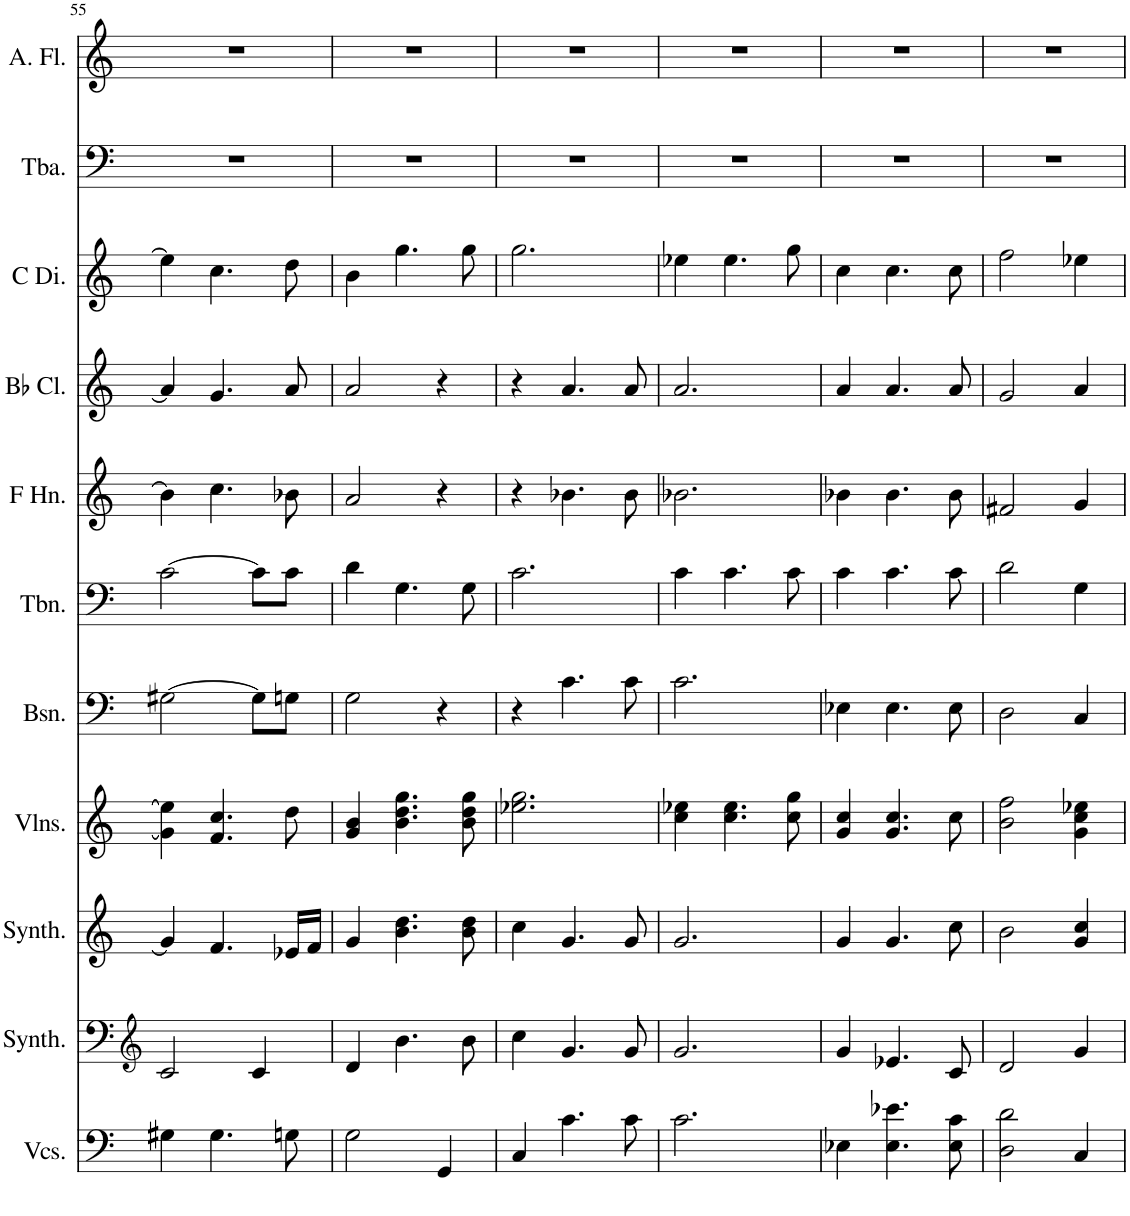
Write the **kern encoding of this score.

**kern	**kern	**kern	**kern	**kern	**kern	**kern	**kern	**kern	**kern	**kern
*part11	*part10	*part9	*part8	*part7	*part6	*part5	*part4	*part3	*part2	*part1
*staff11	*staff10	*staff9	*staff8	*staff7	*staff6	*staff5	*staff4	*staff3	*staff2	*staff1
*I"Violoncellos, D'Bass/Strings, etc	*I"String Synthesizer, Synth strings, etc	*I"String Synthesizer, Synth strings 2	*I"Violins, 1st violins	*I"Bassoon, Bass 2	*I"Trombone, Bass 1	*I"Horn in F, Tenor	*I"Bb Clarinet, Alto	*I"C Dizi, Treble	*I"Tuba, Bass Solo	*I"Alto Flute, Contralto Solo
*I'Vcs.	*I'Synth.	*I'Synth.	*I'Vlns.	*I'Bsn.	*I'Tbn.	*	*I'Bb Cl.	*I'C Di.	*I'Tba.	*I'A. Fl.
!!LO:PB:g=z
*clefF4	*clefG2	*clefG2	*clefG2	*clefF4	*clefF4	*clefG2	*clefG2	*clefG2	*clefF4	*clefG2
*	*	*	*	*	*	*Trd4c7	*Trd1c2	*Trd-7c-12	*	*Trd3c5
*k[]	*k[]	*k[]	*k[]	*k[]	*k[]	*k[]	*k[]	*k[]	*k[]	*k[]
*M3/4	*M3/4	*M3/4	*M3/4	*M3/4	*M3/4	*M3/4	*M3/4	*M3/4	*M3/4	*M3/4
=55	=55	=55	=55	=55	=55	=55	=55	=55	=55	=55
4G#X\	2c/	4g/]	4g\] 4ee-\]	[2G#X\	[2c\	4b-\]	4a/]	4ee-\]	2.r	2.r
4.G#\	.	4.f/	4.f/ 4.cc/	.	.	4.cc\	4.g/	4.cc\	.	.
.	4c/	.	.	8G#\L]	8c\L]	.	.	.	.	.
8Gn\	.	16e-X/LL	8dd\	8Gn\J	8c\J	8b-X\	8a/	8dd\	.	.
.	.	16f/JJ	.	.	.	.	.	.	.	.
=56	=56	=56	=56	=56	=56	=56	=56	=56	=56	=56
2G\	4d/	4g/	4g/ 4b/	2G\	4d\	2a/	2a/	4b\	2.r	2.r
.	4.b\	4.b\ 4.dd\	4.b\ 4.dd\ 4.gg\	.	4.G\	.	.	4.gg\	.	.
4GG/	.	.	.	4r	.	4r	4r	.	.	.
.	8b\	8b\ 8dd\	8b\ 8dd\ 8gg\	.	8G\	.	.	8gg\	.	.
=57	=57	=57	=57	=57	=57	=57	=57	=57	=57	=57
4C/	4cc\	4cc\	2.ee-X\ 2.gg\	4r	2.c\	4r	4r	2.gg\	2.r	2.r
4.c\	4.g/	4.g/	.	4.c\	.	4.b-X\	4.a/	.	.	.
8c\	8g/	8g/	.	8c\	.	8b-\	8a/	.	.	.
=58	=58	=58	=58	=58	=58	=58	=58	=58	=58	=58
2.c\	2.g/	2.g/	4cc\ 4ee-X\	2.c\	4c\	2.b-X\	2.a/	4ee-X\	2.r	2.r
.	.	.	4.cc\ 4.ee-\	.	4.c\	.	.	4.ee-\	.	.
.	.	.	8cc\ 8gg\	.	8c\	.	.	8gg\	.	.
=59	=59	=59	=59	=59	=59	=59	=59	=59	=59	=59
4E-X\	4g/	4g/	4g/ 4cc/	4E-X\	4c\	4b-X\	4a/	4cc\	2.r	2.r
4.E-\ 4.e-X\	4.e-X/	4.g/	4.g/ 4.cc/	4.E-\	4.c\	4.b-\	4.a/	4.cc\	.	.
8E-\ 8c\	8c/	8cc\	8cc\	8E-\	8c\	8b-\	8a/	8cc\	.	.
=60	=60	=60	=60	=60	=60	=60	=60	=60	=60	=60
2D\ 2d\	2d/	2b\	2b\ 2ff\	2D\	2d\	2f#X/	2g/	2ff\	2.r	2.r
4C/	4g/	4g/ 4cc/	4g\ 4cc\ 4ee-X\	4C/	4G\	4g/	4a/	4ee-X\	.	.
=	=	=	=	=	=	=	=	=	=	=
*-	*-	*-	*-	*-	*-	*-	*-	*-	*-	*-
